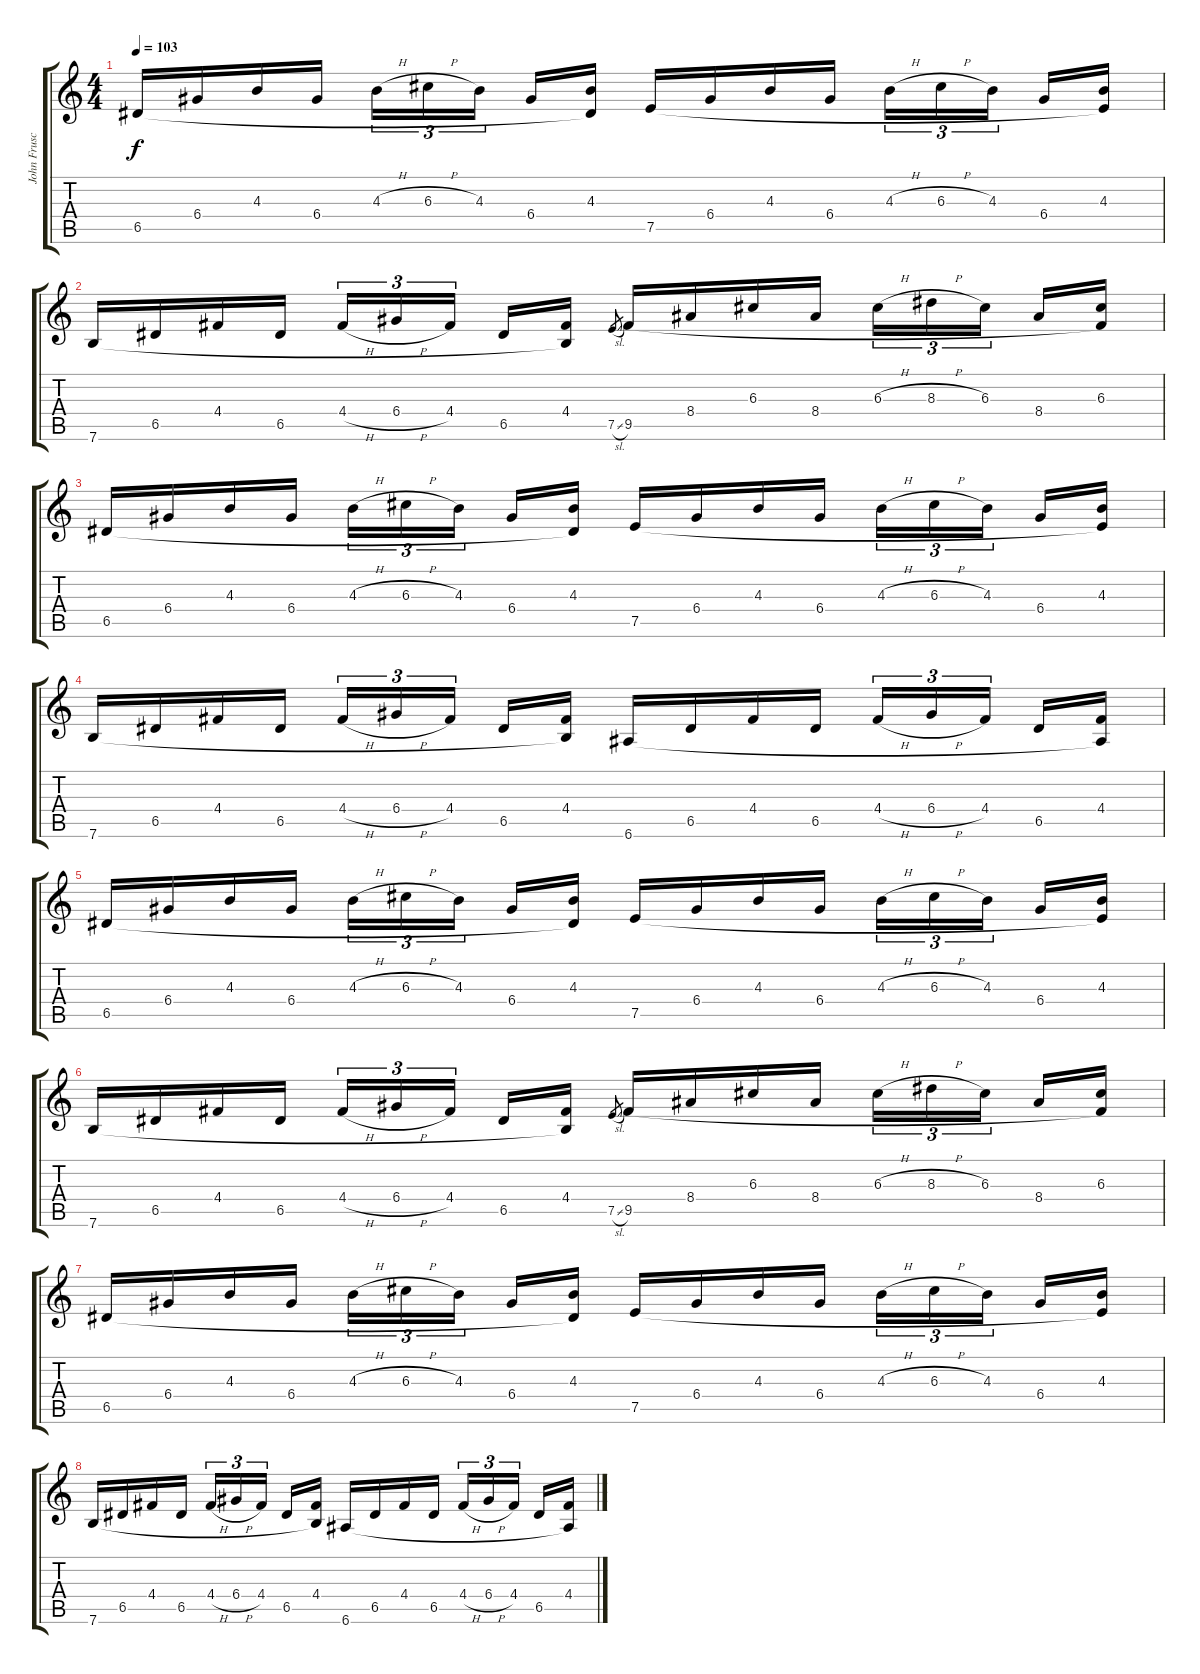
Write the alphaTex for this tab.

\track ("John Frusciante - Guitar" "John Frusc") {instrument electricguitarclean}
\staff {score tabs}
\tuning (E4 B3 G3 D3 A2 E2) {hide}
\ts (4 4)
\tempo 103
\clef g2
\ks c
6.5.16{dy f} 6.4.16 4.3.16 6.4.16 4.3{h}.16{tu (3 2)} 6.3{h}.16{tu (3 2)} 4.3.16{tu (3 2) beam splitsecondary} 6.4.16 (4.3 6.5{t}).16 7.5.16 6.4.16 4.3.16 6.4.16 4.3{h}.16{tu (3 2)} 6.3{h}.16{tu (3 2)} 4.3.16{tu (3 2) beam splitsecondary} 6.4.16 (4.3 7.5{t}).16 |
7.6.16 6.5.16 4.4.16 6.5.16 4.4{h}.16{tu (3 2)} 6.4{h}.16{tu (3 2)} 4.4.16{tu (3 2) beam splitsecondary} 6.5.16 (4.4 7.6{t}).16 7.5{sl}.8{gr} 9.5.16 8.4.16 6.3.16 8.4.16 6.3{h}.16{tu (3 2)} 8.3{h}.16{tu (3 2)} 6.3.16{tu (3 2) beam splitsecondary} 8.4.16 (6.3 9.5{t}).16 |
6.5.16 6.4.16 4.3.16 6.4.16 4.3{h}.16{tu (3 2)} 6.3{h}.16{tu (3 2)} 4.3.16{tu (3 2) beam splitsecondary} 6.4.16 (4.3 6.5{t}).16 7.5.16 6.4.16 4.3.16 6.4.16 4.3{h}.16{tu (3 2)} 6.3{h}.16{tu (3 2)} 4.3.16{tu (3 2) beam splitsecondary} 6.4.16 (4.3 7.5{t}).16 |
7.6.16 6.5.16 4.4.16 6.5.16 4.4{h}.16{tu (3 2)} 6.4{h}.16{tu (3 2)} 4.4.16{tu (3 2) beam splitsecondary} 6.5.16 (4.4 7.6{t}).16 6.6.16 6.5.16 4.4.16 6.5.16 4.4{h}.16{tu (3 2)} 6.4{h}.16{tu (3 2)} 4.4.16{tu (3 2) beam splitsecondary} 6.5.16 (4.4 6.6{t}).16 |
6.5.16 6.4.16 4.3.16 6.4.16 4.3{h}.16{tu (3 2)} 6.3{h}.16{tu (3 2)} 4.3.16{tu (3 2) beam splitsecondary} 6.4.16 (4.3 6.5{t}).16 7.5.16 6.4.16 4.3.16 6.4.16 4.3{h}.16{tu (3 2)} 6.3{h}.16{tu (3 2)} 4.3.16{tu (3 2) beam splitsecondary} 6.4.16 (4.3 7.5{t}).16 |
7.6.16 6.5.16 4.4.16 6.5.16 4.4{h}.16{tu (3 2)} 6.4{h}.16{tu (3 2)} 4.4.16{tu (3 2) beam splitsecondary} 6.5.16 (4.4 7.6{t}).16 7.5{sl}.8{gr} 9.5.16 8.4.16 6.3.16 8.4.16 6.3{h}.16{tu (3 2)} 8.3{h}.16{tu (3 2)} 6.3.16{tu (3 2) beam splitsecondary} 8.4.16 (6.3 9.5{t}).16 |
6.5.16 6.4.16 4.3.16 6.4.16 4.3{h}.16{tu (3 2)} 6.3{h}.16{tu (3 2)} 4.3.16{tu (3 2) beam splitsecondary} 6.4.16 (4.3 6.5{t}).16 7.5.16 6.4.16 4.3.16 6.4.16 4.3{h}.16{tu (3 2)} 6.3{h}.16{tu (3 2)} 4.3.16{tu (3 2) beam splitsecondary} 6.4.16 (4.3 7.5{t}).16 |
7.6.16 6.5.16 4.4.16 6.5.16 4.4{h}.16{tu (3 2)} 6.4{h}.16{tu (3 2)} 4.4.16{tu (3 2) beam splitsecondary} 6.5.16 (4.4 7.6{t}).16 6.6.16 6.5.16 4.4.16 6.5.16 4.4{h}.16{tu (3 2)} 6.4{h}.16{tu (3 2)} 4.4.16{tu (3 2) beam splitsecondary} 6.5.16 (4.4 6.6{t}).16
